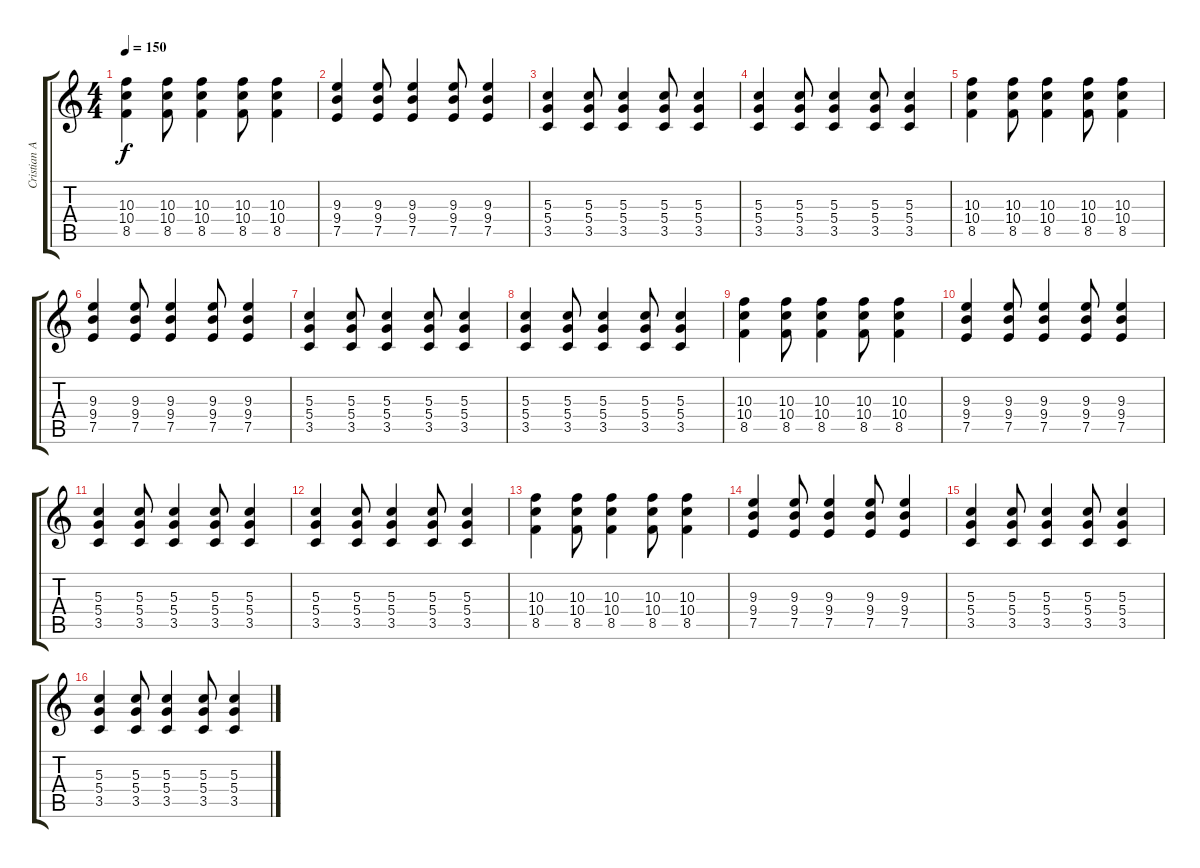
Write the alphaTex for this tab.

\track ("Cristian Aldana" "Cristian A") {instrument distortionguitar}
\staff {score tabs}
\tuning (E4 B3 G3 D3 A2 E2) {hide}
\ts (4 4)
\tempo 150
\clef g2
\ks c
(10.3 10.4 8.5).4{dy f} (10.3 10.4 8.5).8 (10.3 10.4 8.5).4 (10.3 10.4 8.5).8 (10.3 10.4 8.5).4 |
(9.3 9.4 7.5).4 (9.3 9.4 7.5).8 (9.3 9.4 7.5).4 (9.3 9.4 7.5).8 (9.3 9.4 7.5).4 |
(5.3 5.4 3.5).4 (5.3 5.4 3.5).8 (5.3 5.4 3.5).4 (5.3 5.4 3.5).8 (5.3 5.4 3.5).4 |
(5.3 5.4 3.5).4 (5.3 5.4 3.5).8 (5.3 5.4 3.5).4 (5.3 5.4 3.5).8 (5.3 5.4 3.5).4 |
(10.3 10.4 8.5).4 (10.3 10.4 8.5).8 (10.3 10.4 8.5).4 (10.3 10.4 8.5).8 (10.3 10.4 8.5).4 |
(9.3 9.4 7.5).4 (9.3 9.4 7.5).8 (9.3 9.4 7.5).4 (9.3 9.4 7.5).8 (9.3 9.4 7.5).4 |
(5.3 5.4 3.5).4 (5.3 5.4 3.5).8 (5.3 5.4 3.5).4 (5.3 5.4 3.5).8 (5.3 5.4 3.5).4 |
(5.3 5.4 3.5).4 (5.3 5.4 3.5).8 (5.3 5.4 3.5).4 (5.3 5.4 3.5).8 (5.3 5.4 3.5).4 |
(10.3 10.4 8.5).4 (10.3 10.4 8.5).8 (10.3 10.4 8.5).4 (10.3 10.4 8.5).8 (10.3 10.4 8.5).4 |
(9.3 9.4 7.5).4 (9.3 9.4 7.5).8 (9.3 9.4 7.5).4 (9.3 9.4 7.5).8 (9.3 9.4 7.5).4 |
(5.3 5.4 3.5).4 (5.3 5.4 3.5).8 (5.3 5.4 3.5).4 (5.3 5.4 3.5).8 (5.3 5.4 3.5).4 |
(5.3 5.4 3.5).4 (5.3 5.4 3.5).8 (5.3 5.4 3.5).4 (5.3 5.4 3.5).8 (5.3 5.4 3.5).4 |
(10.3 10.4 8.5).4 (10.3 10.4 8.5).8 (10.3 10.4 8.5).4 (10.3 10.4 8.5).8 (10.3 10.4 8.5).4 |
(9.3 9.4 7.5).4 (9.3 9.4 7.5).8 (9.3 9.4 7.5).4 (9.3 9.4 7.5).8 (9.3 9.4 7.5).4 |
(5.3 5.4 3.5).4 (5.3 5.4 3.5).8 (5.3 5.4 3.5).4 (5.3 5.4 3.5).8 (5.3 5.4 3.5).4 |
(5.3 5.4 3.5).4 (5.3 5.4 3.5).8 (5.3 5.4 3.5).4 (5.3 5.4 3.5).8 (5.3 5.4 3.5).4
